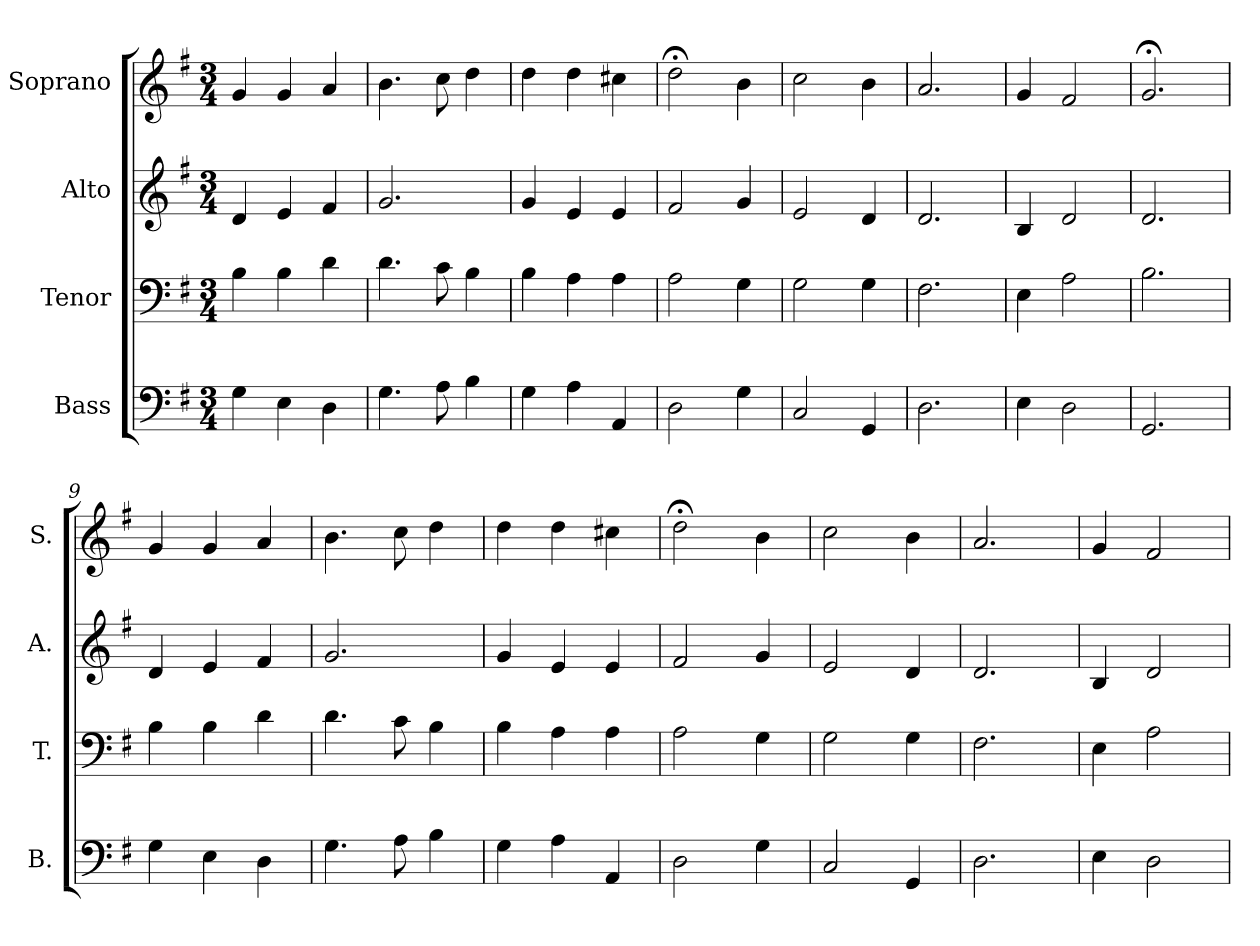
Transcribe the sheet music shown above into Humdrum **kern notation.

**kern	**kern	**kern	**kern
*part4	*part3	*part2	*part1
*staff4	*staff3	*staff2	*staff1
*I"Bass	*I"Tenor	*I"Alto	*I"Soprano
*I'B.	*I'T.	*I'A.	*I'S.
*clefF4	*clefF4	*clefG2	*clefG2
*k[f#]	*k[f#]	*k[f#]	*k[f#]
*G:	*G:	*G:	*G:
*M3/4	*M3/4	*M3/4	*M3/4
=1	=1	=1	=1
4G\	4B\	4d/	4g/
4E\	4B\	4e/	4g/
4D\	4d\	4f#/	4a/
=2	=2	=2	=2
4.G\	4.d\	2.g/	4.b\
8A\	8c\	.	8cc\
4B\	4B\	.	4dd\
=3	=3	=3	=3
4G\	4B\	4g/	4dd\
4A\	4A\	4e/	4dd\
4AA/	4A\	4e/	4cc#X\
=4	=4	=4	=4
2D\	2A\	2f#/	2dd;<\
4G\	4G\	4g/	4b\
=5	=5	=5	=5
2C/	2G\	2e/	2cc\
4GG/	4G\	4d/	4b\
=6	=6	=6	=6
2.D\	2.F#\	2.d/	2.a/
=7	=7	=7	=7
4E\	4E\	4B/	4g/
2D\	2A\	2d/	2f#/
=8	=8	=8	=8
2.GG/	2.B\	2.d/	2.g;</
!!LO:LB:g=z
=9	=9	=9	=9
4G\	4B\	4d/	4g/
4E\	4B\	4e/	4g/
4D\	4d\	4f#/	4a/
=10	=10	=10	=10
4.G\	4.d\	2.g/	4.b\
8A\	8c\	.	8cc\
4B\	4B\	.	4dd\
=11	=11	=11	=11
4G\	4B\	4g/	4dd\
4A\	4A\	4e/	4dd\
4AA/	4A\	4e/	4cc#X\
=12	=12	=12	=12
2D\	2A\	2f#/	2dd;<\
4G\	4G\	4g/	4b\
=13	=13	=13	=13
2C/	2G\	2e/	2cc\
4GG/	4G\	4d/	4b\
=14	=14	=14	=14
2.D\	2.F#\	2.d/	2.a/
=15	=15	=15	=15
4E\	4E\	4B/	4g/
2D\	2A\	2d/	2f#/
=	=	=	=
*-	*-	*-	*-
